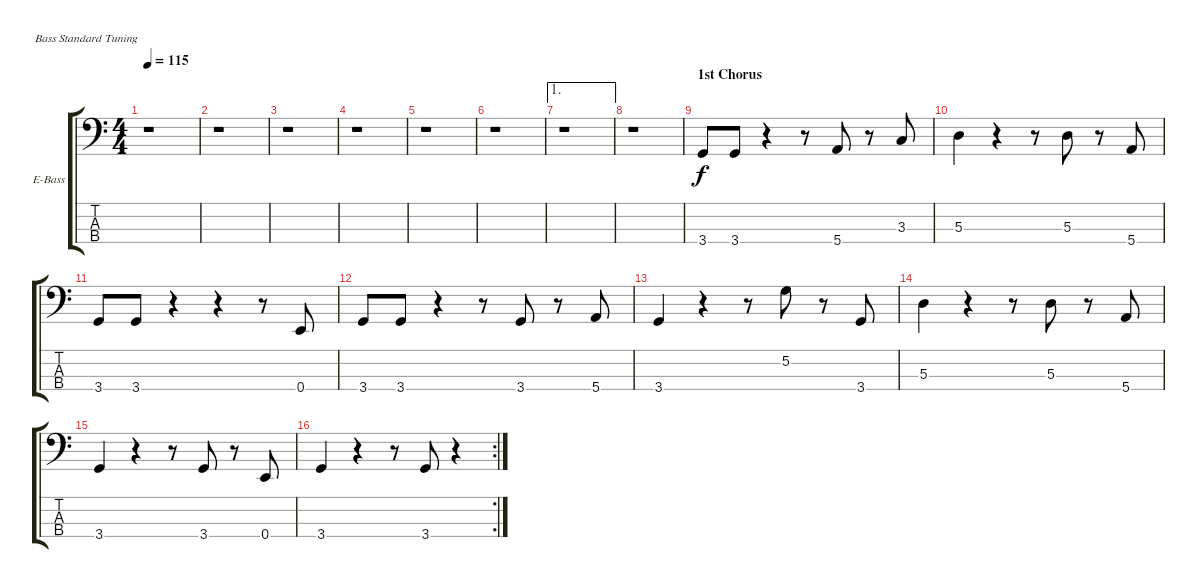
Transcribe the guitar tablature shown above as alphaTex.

\bracketExtendMode groupsimilarinstruments
\firstSystemTrackNameOrientation horizontal
\otherSystemsTrackNameOrientation horizontal
\track ("bass" "E-Bass") {instrument electricbassfinger}
\staff {score tabs}
\tuning (G2 D2 A1 E1)
\ts (4 4)
\tempo 115
\clef f4
\ks c
r.1{dy f} |
r.1 |
r.1 |
r.1 |
r.1 |
r.1 |
\ae 1
r.1 |
r.1 |
\section ("" "1st Chorus")
3.4.8 3.4.8 r.4 r.8 5.4.8 r.8 3.3.8 |
5.3.4 r.4 r.8 5.3.8 r.8 5.4.8 |
3.4.8 3.4.8 r.4 r.4 r.8 0.4.8 |
3.4.8 3.4.8 r.4 r.8 3.4.8 r.8 5.4.8 |
3.4.4 r.4 r.8 5.2.8 r.8 3.4.8 |
5.3.4 r.4 r.8 5.3.8 r.8 5.4.8 |
3.4.4 r.4 r.8 3.4.8 r.8 0.4.8 |
\rc 2
3.4.4 r.4 r.8 3.4.8 r.4
